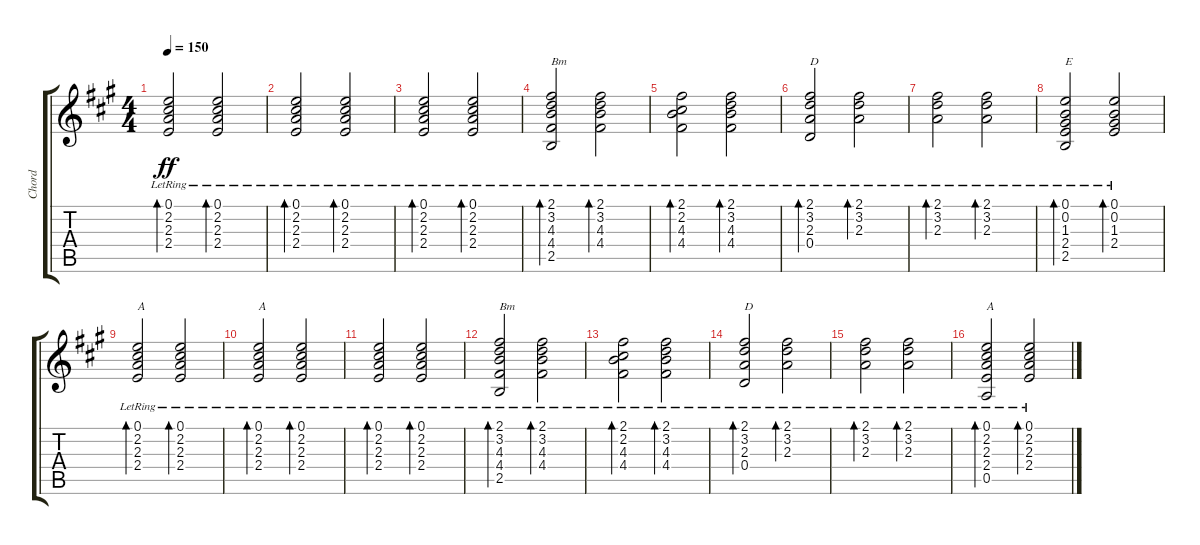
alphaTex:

\track ("Chord " "Chord ") {instrument electricguitarmuted}
\staff {score tabs}
\tuning (E4 B3 G3 D3 A2 E2) {hide}
\ts (4 4)
\tempo 150
\clef g2
\ks a
(0.1{lr} 2.2{lr} 2.3{lr} 2.4{lr}).2{bd 60 dy ff} (0.1{lr} 2.2{lr} 2.3{lr} 2.4{lr}).2{bd 60} |
(0.1{lr} 2.2{lr} 2.3{lr} 2.4{lr}).2{bd 60} (0.1{lr} 2.2{lr} 2.3{lr} 2.4{lr}).2{bd 60} |
(0.1{lr} 2.2{lr} 2.3{lr} 2.4{lr}).2{bd 60} (0.1{lr} 2.2{lr} 2.3{lr} 2.4{lr}).2{bd 60} |
(2.1{lr} 3.2{lr} 4.3{lr} 4.4{lr} 2.5{lr}).2{bd 60 txt "Bm"} (2.1{lr} 3.2{lr} 4.3{lr} 4.4{lr}).2{bd 60} |
(2.1{lr} 2.2{lr} 4.3{lr} 4.4{lr}).2{bd 60} (2.1{lr} 3.2{lr} 4.3{lr} 4.4{lr}).2{bd 60} |
(2.1{lr} 3.2{lr} 2.3{lr} 0.4{lr}).2{bd 60 txt "D"} (2.1{lr} 3.2{lr} 2.3{lr}).2{bd 60} |
(2.1{lr} 3.2{lr} 2.3{lr}).2{bd 60} (2.1{lr} 3.2{lr} 2.3{lr}).2{bd 60} |
(0.1{lr} 0.2{lr} 1.3{lr} 2.4{lr} 2.5{lr}).2{bd 60 txt "E"} (0.1{lr} 0.2{lr} 1.3{lr} 2.4{lr}).2{bd 60} |
(0.1{lr} 2.2{lr} 2.3{lr} 2.4{lr}).2{bd 60 txt "A"} (0.1{lr} 2.2{lr} 2.3{lr} 2.4{lr}).2{bd 60} |
(0.1{lr} 2.2{lr} 2.3{lr} 2.4{lr}).2{bd 60 txt "A"} (0.1{lr} 2.2{lr} 2.3{lr} 2.4{lr}).2{bd 60} |
(0.1{lr} 2.2{lr} 2.3{lr} 2.4{lr}).2{bd 60} (0.1{lr} 2.2{lr} 2.3{lr} 2.4{lr}).2{bd 60} |
(2.1{lr} 3.2{lr} 4.3{lr} 4.4{lr} 2.5{lr}).2{bd 60 txt "Bm"} (2.1{lr} 3.2{lr} 4.3{lr} 4.4{lr}).2{bd 60} |
(2.1{lr} 2.2{lr} 4.3{lr} 4.4{lr}).2{bd 60} (2.1{lr} 3.2{lr} 4.3{lr} 4.4{lr}).2{bd 60} |
(2.1{lr} 3.2{lr} 2.3{lr} 0.4{lr}).2{bd 60 txt "D"} (2.1{lr} 3.2{lr} 2.3{lr}).2{bd 60} |
(2.1{lr} 3.2{lr} 2.3{lr}).2{bd 60} (2.1{lr} 3.2{lr} 2.3{lr}).2{bd 60} |
(0.1{lr} 2.2{lr} 2.3{lr} 2.4{lr} 0.5{lr}).2{bd 60 txt "A"} (0.1{lr} 2.2{lr} 2.3{lr} 2.4{lr}).2{bd 60}
